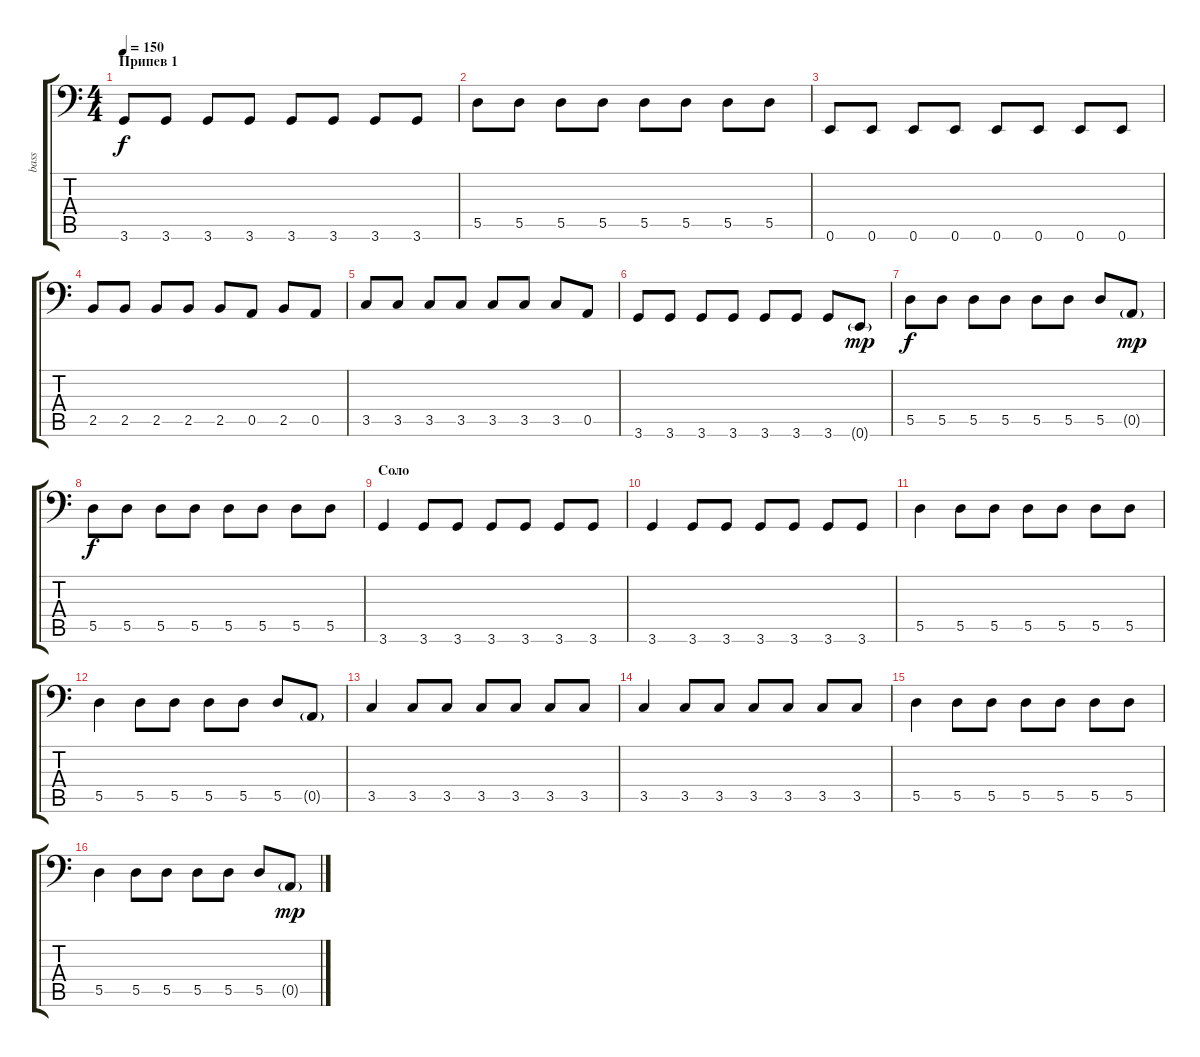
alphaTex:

\track ("bass" "bass") {instrument electricbasspick}
\staff {score tabs}
\tuning (E3 B2 G2 D2 A1 E1) {hide}
\ts (4 4)
\section ("" "Припев 1")
\tempo 150
\clef f4
\ks c
3.6.8{dy f} 3.6.8 3.6.8 3.6.8 3.6.8 3.6.8 3.6.8 3.6.8 |
5.5.8 5.5.8 5.5.8 5.5.8 5.5.8 5.5.8 5.5.8 5.5.8 |
0.6.8 0.6.8 0.6.8 0.6.8 0.6.8 0.6.8 0.6.8 0.6.8 |
2.5.8 2.5.8 2.5.8 2.5.8 2.5.8 0.5.8 2.5.8 0.5.8 |
3.5.8 3.5.8 3.5.8 3.5.8 3.5.8 3.5.8 3.5.8 0.5.8 |
3.6.8 3.6.8 3.6.8 3.6.8 3.6.8 3.6.8 3.6.8 0.6{g}.8{dy mp} |
5.5.8{dy f} 5.5.8 5.5.8 5.5.8 5.5.8 5.5.8 5.5.8 0.5{g}.8{dy mp} |
5.5.8{dy f} 5.5.8 5.5.8 5.5.8 5.5.8 5.5.8 5.5.8 5.5.8 |
\section ("" "Соло")
3.6.4 3.6.8 3.6.8 3.6.8 3.6.8 3.6.8 3.6.8 |
3.6.4 3.6.8 3.6.8 3.6.8 3.6.8 3.6.8 3.6.8 |
5.5.4 5.5.8 5.5.8 5.5.8 5.5.8 5.5.8 5.5.8 |
5.5.4 5.5.8 5.5.8 5.5.8 5.5.8 5.5.8 0.5{g}.8 |
3.5.4 3.5.8 3.5.8 3.5.8 3.5.8 3.5.8 3.5.8 |
3.5.4 3.5.8 3.5.8 3.5.8 3.5.8 3.5.8 3.5.8 |
5.5.4 5.5.8 5.5.8 5.5.8 5.5.8 5.5.8 5.5.8 |
5.5.4 5.5.8 5.5.8 5.5.8 5.5.8 5.5.8 0.5{g}.8{dy mp}
